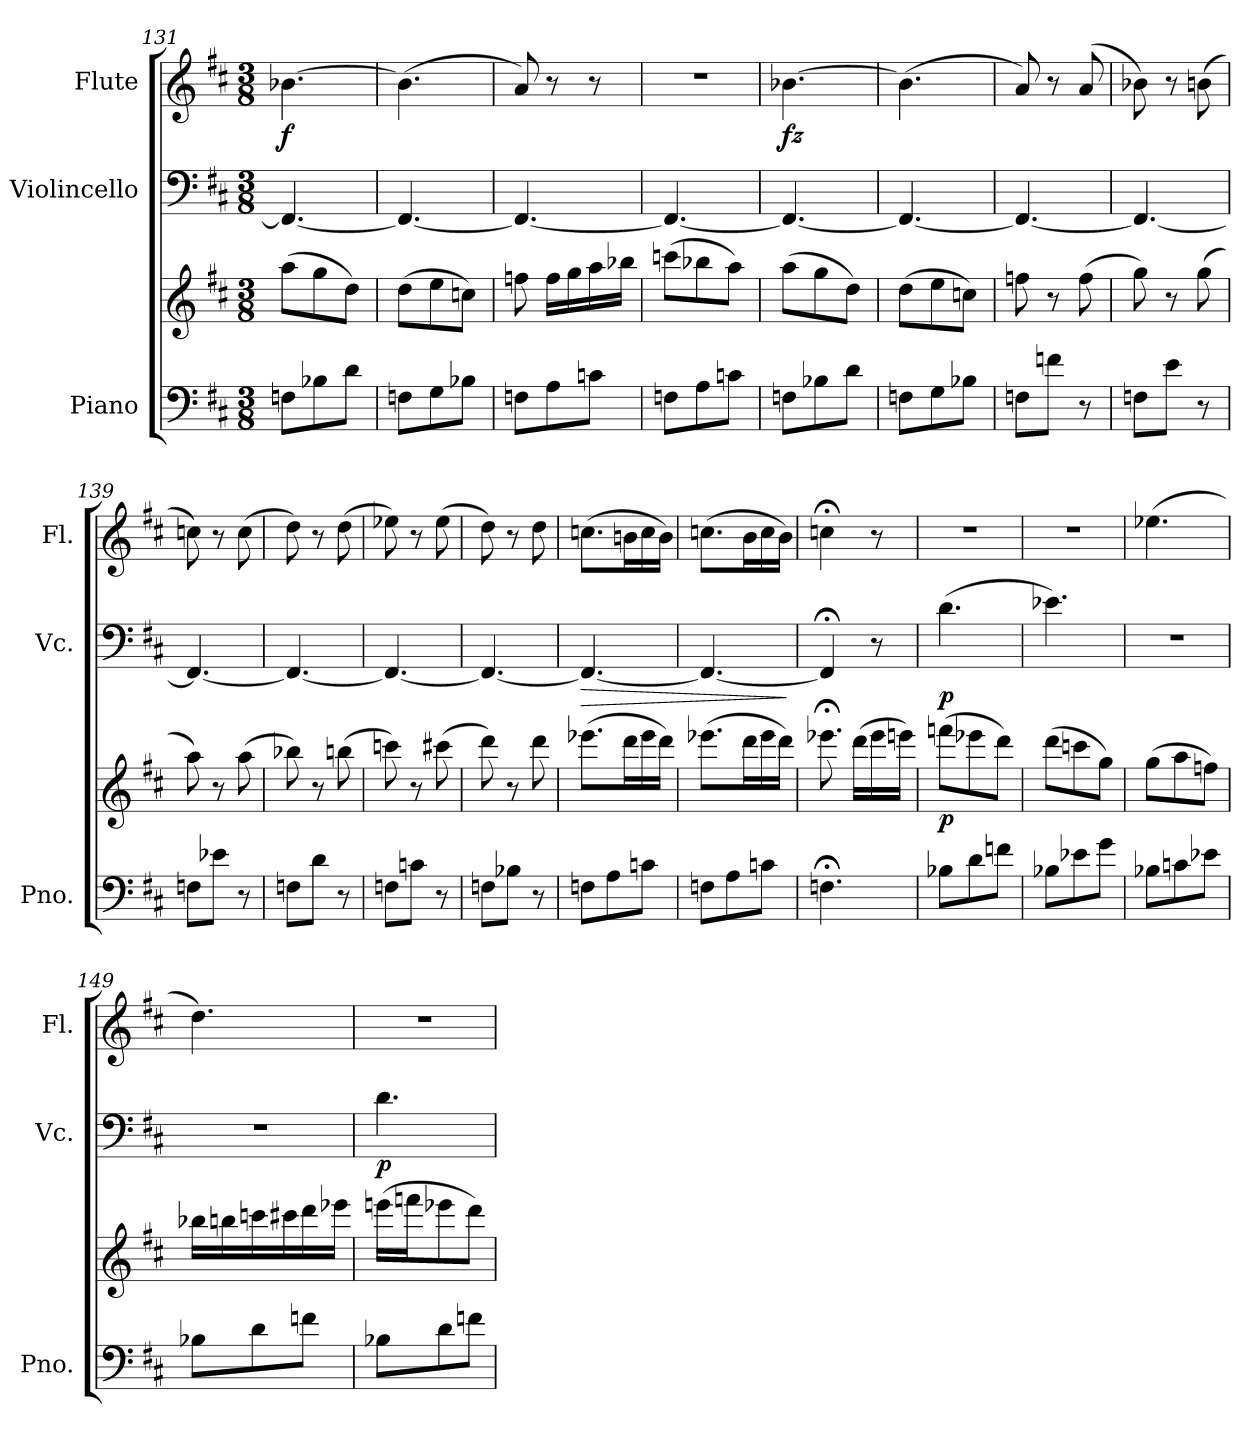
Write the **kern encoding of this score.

**kern	**kern	**dynam	**kern	**dynam	**kern	**dynam
*part3	*part3	*part3	*part2	*part2	*part1	*part1
*staff4	*staff3	*staff3/4	*staff2	*staff2	*staff1	*staff1
*I"Piano	*	*	*I"Violincello	*	*I"Flute	*
*I'Pno.	*	*	*I'Vc.	*	*I'Fl.	*
*clefF4	*clefG2	*	*clefF4	*	*clefG2	*
*k[f#c#]	*k[f#c#]	*	*k[f#c#]	*	*k[f#c#]	*
*M3/8	*M3/8	*	*M3/8	*	*M3/8	*
=131	=131	=131	=131	=131	=131	=131
!	!	!	!	!	!	!LO:DY:b
8Fn\L	(>8aa\L	.	4.FF/_	.	[4.b-X\	f
8B-X\	8gg\	.	.	.	.	.
8d\J	8dd\J)	.	.	.	.	.
=132	=132	=132	=132	=132	=132	=132
8Fn\L	(>8dd\L	.	4.FF/_	.	(>4.b-\]	.
8G\	8ee\	.	.	.	.	.
8B-X\J	8ccn\J)	.	.	.	.	.
=133	=133	=133	=133	=133	=133	=133
8Fn\L	8ffn\	.	4.FF/_	.	8a/)	.
8A\	16ff\LL	.	.	.	8r	.
.	16gg\	.	.	.	.	.
8cn\J	16aa\	.	.	.	8r	.
.	16bb-X\JJ	.	.	.	.	.
=134	=134	=134	=134	=134	=134	=134
8Fn\L	(>8cccn\L	.	4.FF/_	.	4.r	.
8A\	8bb-X\	.	.	.	.	.
8cn\J	8aa\J)	.	.	.	.	.
=135	=135	=135	=135	=135	=135	=135
!	!	!	!	!	!	!LO:DY:b
8Fn\L	(>8aa\L	.	4.FF/_	.	[4.b-X\	fz
8B-X\	8gg\	.	.	.	.	.
8d\J	8dd\J)	.	.	.	.	.
=136	=136	=136	=136	=136	=136	=136
8Fn\L	(>8dd\L	.	4.FF/_	.	(>4.b-\]	.
8G\	8ee\	.	.	.	.	.
8B-X\J	8ccn\J)	.	.	.	.	.
=137	=137	=137	=137	=137	=137	=137
8Fn\L	8ffn\	.	4.FF/_	.	8a/)	.
8fn\J	8r	.	.	.	8r	.
8r	(>8ff\	.	.	.	(<8a/	.
=138	=138	=138	=138	=138	=138	=138
8Fn\L	8gg\)	.	4.FF/_	.	8b-X\)	.
8e\J	8r	.	.	.	8r	.
8r	(>8gg\	.	.	.	(>8bn\	.
=139	=139	=139	=139	=139	=139	=139
8Fn\L	8aa\)	.	4.FF/_	.	8ccn\)	.
8e-X\J	8r	.	.	.	8r	.
8r	(>8aa\	.	.	.	(>8cc\	.
=140	=140	=140	=140	=140	=140	=140
8Fn\L	8bb-X\)	.	4.FF/_	.	8dd\)	.
8d\J	8r	.	.	.	8r	.
8r	(>8bbn\	.	.	.	(>8dd\	.
=141	=141	=141	=141	=141	=141	=141
8Fn\L	8cccn\)	.	4.FF/_	.	8ee-X\)	.
8cn\J	8r	.	.	.	8r	.
8r	(>8ccc#X\	.	.	.	(>8ee-\	.
=142	=142	=142	=142	=142	=142	=142
8Fn\L	8ddd\)	.	4.FF/_	.	8dd\)	.
8B-X\J	8r	.	.	.	8r	.
8r	8ddd\	.	.	.	8dd\	.
=143	=143	=143	=143	=143	=143	=143
!	!	!	!	!LO:HP:b	!	!
8Fn\L	(>8.eee-X\L	.	4.FF/_	>	(>8.ccn\L	.
8A\	.	.	.	.	.	.
.	16ddd\L	.	.	.	16bn\L	.
8cn\J	16eee-\	.	.	.	16cc\	.
.	16ddd\JJ)	.	.	.	16b\JJ)	.
=144	=144	=144	=144	=144	=144	=144
8Fn\L	(>8.eee-X\L	.	4.FF/_	.	(>8.ccn\L	.
8A\	.	.	.	.	.	.
.	16ddd\L	.	.	.	16b\L	.
8cn\J	16eee-\	.	.	.	16cc\	.
.	16ddd\JJ)	.	.	.	16b\JJ)	.
.	.	.	.	]	.	.
=145	=145	=145	=145	=145	=145	=145
4.Fn;<\	8.eee-X;<\	.	4FF;</]	.	4ccn;<\	.
.	(>16ddd\LL	.	.	.	.	.
.	16eee-\	.	8r	.	8r	.
.	16eeen\JJ)	.	.	.	.	.
=146	=146	=146	=146	=146	=146	=146
!	!	!LO:DY:b	!	!LO:DY:b	!	!
8B-X\L	(>8fffn\L	p	(>4.d\	p	4.r	.
8d\	8eee-X\	.	.	.	.	.
8fn\J	8ddd\J)	.	.	.	.	.
=147	=147	=147	=147	=147	=147	=147
8B-X\L	(>8ddd\L	.	4.e-X\)	.	4.r	.
8e-X\	8cccn\	.	.	.	.	.
8g\J	8gg\J)	.	.	.	.	.
=148	=148	=148	=148	=148	=148	=148
8B-X\L	(>8gg\L	.	4.r	.	(>4.ee-X\	.
8cn\	8aa\	.	.	.	.	.
8e-X\J	8ffn\J)	.	.	.	.	.
=149	=149	=149	=149	=149	=149	=149
8B-X\L	16bb-X\LL	.	4.r	.	4.dd\)	.
.	16bbn\	.	.	.	.	.
8d\	16cccn\	.	.	.	.	.
.	16ccc#X\	.	.	.	.	.
8fn\J	16ddd\	.	.	.	.	.
.	16eee-X\JJ	.	.	.	.	.
=150	=150	=150	=150	=150	=150	=150
!	!	!	!	!LO:DY:b	!	!
8B-X\L	(>16eeen\LL	.	4.d\	p	4.r	.
.	16fffn\J	.	.	.	.	.
8d\	8eee-X\	.	.	.	.	.
8fn\J	8ddd\J)	.	.	.	.	.
=	=	=	=	=	=	=
*-	*-	*-	*-	*-	*-	*-
